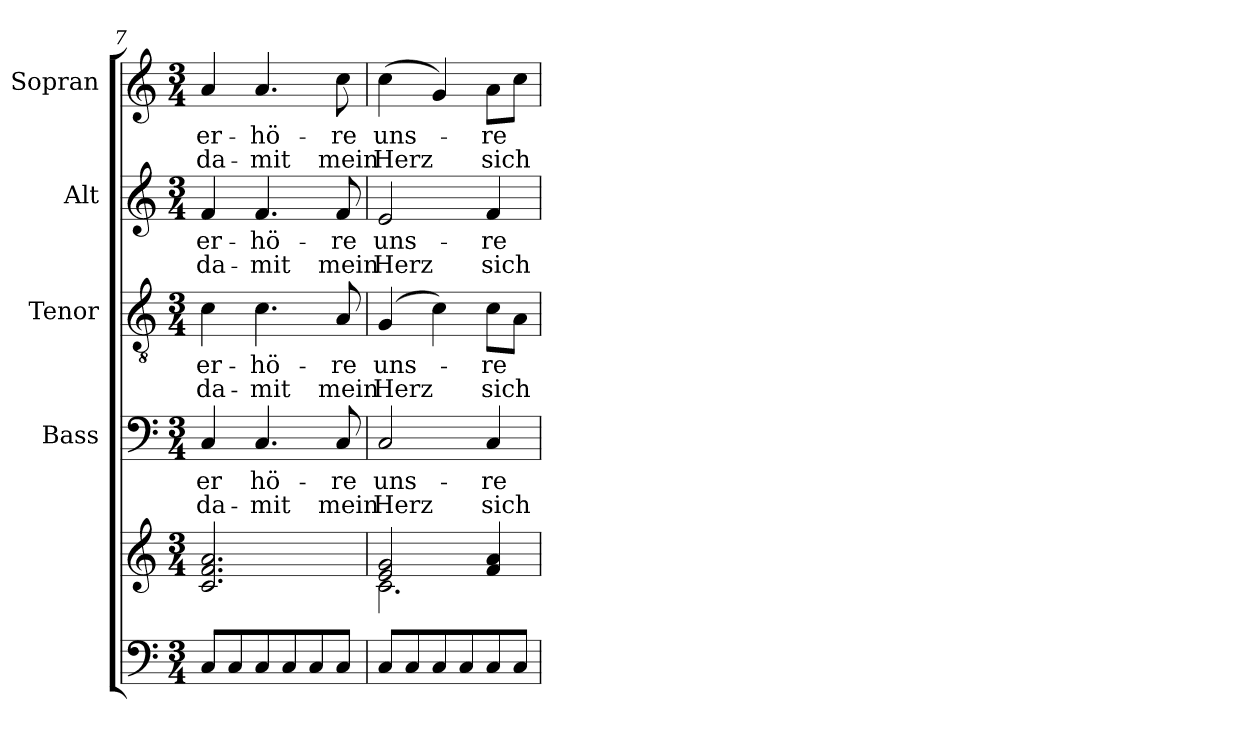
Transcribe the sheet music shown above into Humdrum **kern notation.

**kern	**kern	**kern	**text	**text	**kern	**text	**text	**kern	**text	**text	**kern	**text	**text
*part5	*part5	*part4	*part4	*part4	*part3	*part3	*part3	*part2	*part2	*part2	*part1	*part1	*part1
*staff6	*staff5	*staff4	*staff4	*staff4	*staff3	*staff3	*staff3	*staff2	*staff2	*staff2	*staff1	*staff1	*staff1
*	*	*I"Bass	*	*	*I"Tenor	*	*	*I"Alt	*	*	*I"Sopran	*	*
*	*	*I'B.	*	*	*I'T.	*	*	*I'A.	*	*	*I'S.	*	*
!!LO:PB:g=z
*clefF4	*clefG2	*clefF4	*	*	*clefGv2	*	*	*clefG2	*	*	*clefG2	*	*
*k[]	*k[]	*k[]	*	*	*k[]	*	*	*k[]	*	*	*k[]	*	*
*C:	*C:	*C:	*	*	*C:	*	*	*C:	*	*	*C:	*	*
*M3/4	*M3/4	*M3/4	*	*	*M3/4	*	*	*M3/4	*	*	*M3/4	*	*
=7	=7	=7	=7	=7	=7	=7	=7	=7	=7	=7	=7	=7	=7
!	!	!	!LO:LY:b	!LO:LY:b	!	!LO:LY:b	!LO:LY:b	!	!LO:LY:b	!LO:LY:b	!	!LO:LY:b	!LO:LY:b
8C/L	2.c/ 2.f/ 2.a/	4C/	er	da-	4c\	er-	da-	4f/	er-	da-	4a/	er-	da-
8C/	.	.	.	.	.	.	.	.	.	.	.	.	.
!	!	!	!LO:LY:b	!LO:LY:b	!	!LO:LY:b	!LO:LY:b	!	!LO:LY:b	!LO:LY:b	!	!LO:LY:b	!LO:LY:b
8C/	.	4.C/	hö-	-mit	4.c\	-hö-	-mit	4.f/	-hö-	-mit	4.a/	-hö-	-mit
8C/	.	.	.	.	.	.	.	.	.	.	.	.	.
8C/	.	.	.	.	.	.	.	.	.	.	.	.	.
!	!	!	!LO:LY:b	!LO:LY:b	!	!LO:LY:b	!LO:LY:b	!	!LO:LY:b	!LO:LY:b	!	!LO:LY:b	!LO:LY:b
8C/J	.	8C/	-re	mein	8A/	-re	mein	8f/	-re	mein	8cc\	-re	mein
=8	=8	=8	=8	=8	=8	=8	=8	=8	=8	=8	=8	=8	=8
*	*^	*	*	*	*	*	*	*	*	*	*	*	*
!	!	!	!	!LO:LY:b	!LO:LY:b	!	!LO:LY:b	!LO:LY:b	!	!LO:LY:b	!LO:LY:b	!	!LO:LY:b	!LO:LY:b
8C/L	2e/ 2g/	2.c\	2C/	uns-	Herz	(4G/	uns-	Herz	2e/	uns-	Herz	(>4cc\	uns-	Herz
8C/	.	.	.	.	.	.	.	.	.	.	.	.	.	.
8C/	.	.	.	.	.	4c\)	.	.	.	.	.	4g/)	.	.
8C/	.	.	.	.	.	.	.	.	.	.	.	.	.	.
!	!	!	!	!LO:LY:b	!LO:LY:b	!	!LO:LY:b	!LO:LY:b	!	!LO:LY:b	!LO:LY:b	!	!LO:LY:b	!LO:LY:b
8C/	4f/ 4a/	.	4C/	-re	sich	8c\L	-re	sich	4f/	-re	sich	8a\L	-re	sich
8C/J	.	.	.	.	.	8A\J	.	.	.	.	.	8cc\J	.	.
*	*v	*v	*	*	*	*	*	*	*	*	*	*	*	*
=	=	=	=	=	=	=	=	=	=	=	=	=	=
*-	*-	*-	*-	*-	*-	*-	*-	*-	*-	*-	*-	*-	*-
